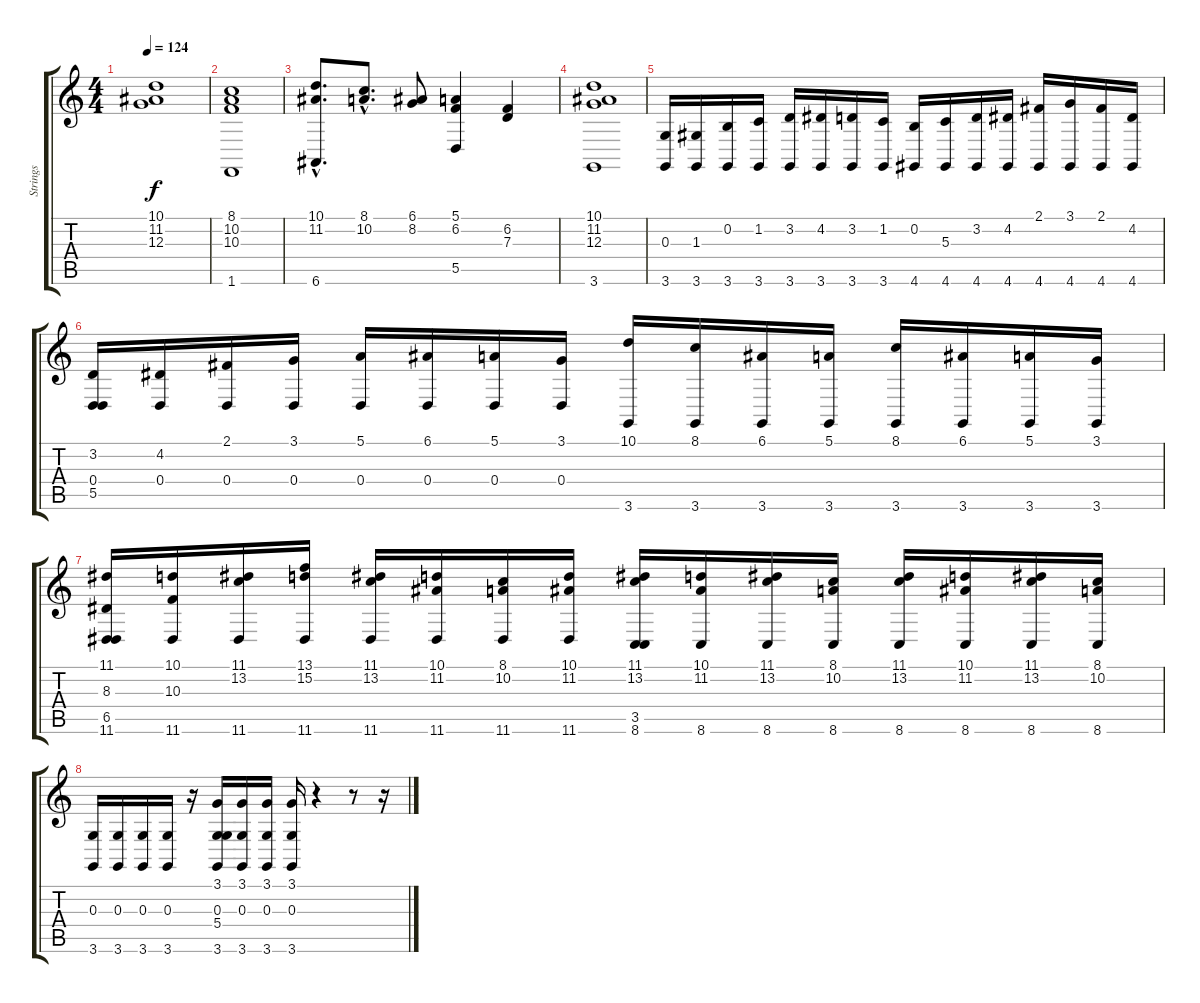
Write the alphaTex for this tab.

\track ("Strings" "Strings") {instrument stringensemble1}
\staff {score tabs}
\tuning (E4 B3 G3 D3 A2 E2) {hide}
\ts (4 4)
\tempo 124
\clef g2
\ks c
(10.1 11.2 12.3).1{dy f} |
(8.1 10.2 10.3 1.6).1 |
(10.1{hac} 11.2{hac} 6.6).8{d} (8.1{hac} 10.2{hac}).8{d} (6.1 8.2).8 (5.1 6.2 5.5).4 (6.2 7.3).4 |
(10.1 11.2 12.3 3.6).1 |
(0.3 3.6).16 (1.3 3.6).16 (0.2 3.6).16 (1.2 3.6).16 (3.2 3.6).16 (4.2 3.6).16 (3.2 3.6).16 (1.2 3.6).16 (0.2 4.6).16 (5.3 4.6).16 (3.2 4.6).16 (4.2 4.6).16 (2.1 4.6).16 (3.1 4.6).16 (2.1 4.6).16 (4.2 4.6).16 |
(3.2 0.4 5.5).16 (4.2 0.4).16 (2.1 0.4).16 (3.1 0.4).16 (5.1 0.4).16 (6.1 0.4).16 (5.1 0.4).16 (3.1 0.4).16 (10.1 3.6).16 (8.1 3.6).16 (6.1 3.6).16 (5.1 3.6).16 (8.1 3.6).16 (6.1 3.6).16 (5.1 3.6).16 (3.1 3.6).16 |
(11.1 8.3 6.5 11.6).16 (10.1 10.3 11.6).16 (11.1 13.2 11.6).16 (13.1 15.2 11.6).16 (11.1 13.2 11.6).16 (10.1 11.2 11.6).16 (8.1 10.2 11.6).16 (10.1 11.2 11.6).16 (11.1 13.2 3.5 8.6).16 (10.1 11.2 8.6).16 (11.1 13.2 8.6).16 (8.1 10.2 8.6).16 (11.1 13.2 8.6).16 (10.1 11.2 8.6).16 (11.1 13.2 8.6).16 (8.1 10.2 8.6).16 |
(0.3 3.6).16 (0.3 3.6).16 (0.3 3.6).16 (0.3 3.6).16 r.16 (3.1 0.3 5.4 3.6).16 (3.1 0.3 3.6).16 (3.1 0.3 3.6).16 (3.1 0.3 3.6).16 r.4 r.8 r.16
